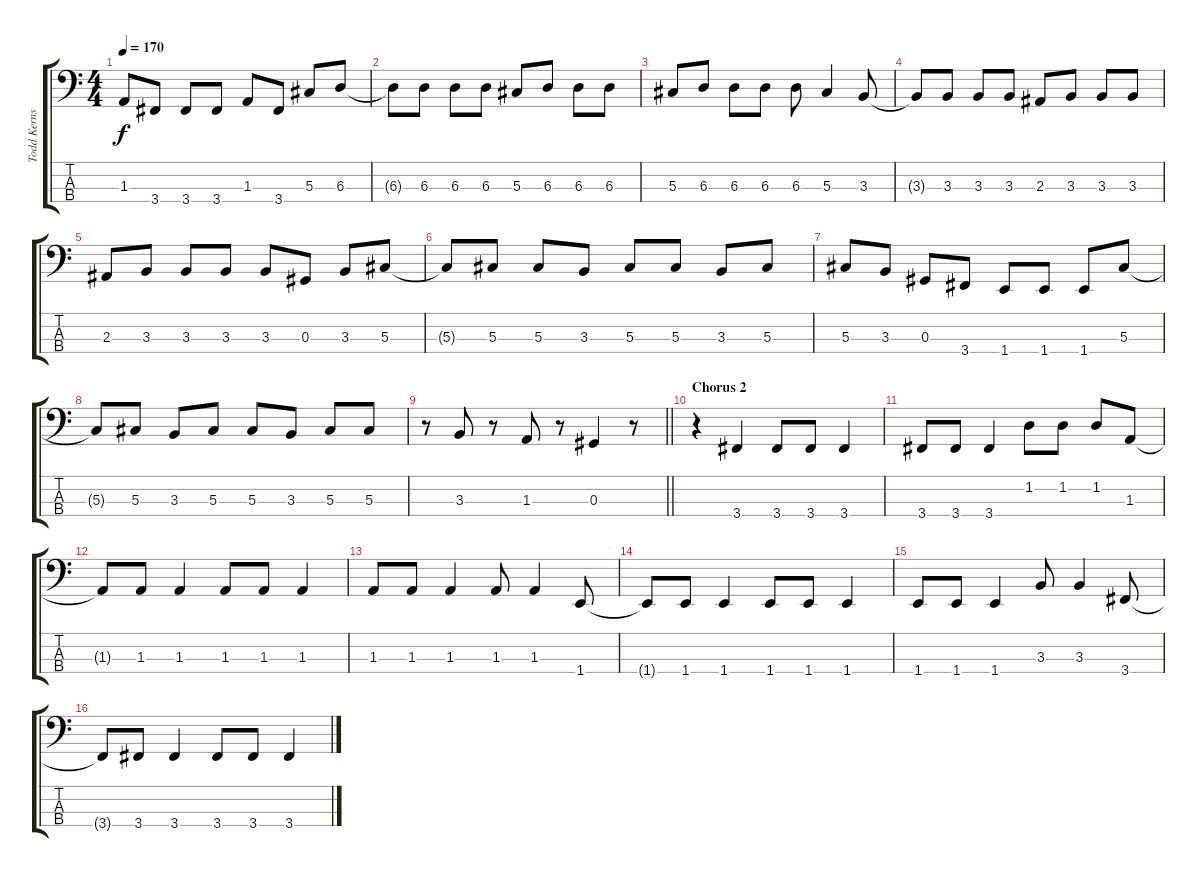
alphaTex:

\track ("Todd Kerns" "Todd Kerns") {instrument electricbasspick}
\staff {score tabs}
\tuning (Gb2 Db2 Ab1 Eb1) {hide}
\ts (4 4)
\tempo 170
\clef f4
\ks c
1.3.8{dy f} 3.4.8 3.4.8 3.4.8 1.3.8 3.4.8 5.3.8 6.3.8 |
6.3{t}.8 6.3.8 6.3.8 6.3.8 5.3.8 6.3.8 6.3.8 6.3.8 |
5.3.8 6.3.8 6.3.8 6.3.8 6.3.8 5.3.4 3.3.8 |
3.3{t}.8 3.3.8 3.3.8 3.3.8 2.3.8 3.3.8 3.3.8 3.3.8 |
2.3.8 3.3.8 3.3.8 3.3.8 3.3.8 0.3.8 3.3.8 5.3.8 |
5.3{t}.8 5.3.8 5.3.8 3.3.8 5.3.8 5.3.8 3.3.8 5.3.8 |
5.3.8 3.3.8 0.3.8 3.4.8 1.4.8 1.4.8 1.4.8 5.3.8 |
5.3{t}.8 5.3.8 3.3.8 5.3.8 5.3.8 3.3.8 5.3.8 5.3.8 |
\barLineRight lightlight
r.8 3.3.8 r.8 1.3.8 r.8 0.3.4 r.8 |
\section ("" "Chorus 2")
r.4 3.4.4 3.4.8 3.4.8 3.4.4 |
3.4.8 3.4.8 3.4.4 1.2.8 1.2.8 1.2.8 1.3.8 |
1.3{t}.8 1.3.8 1.3.4 1.3.8 1.3.8 1.3.4 |
1.3.8 1.3.8 1.3.4 1.3.8 1.3.4 1.4.8 |
1.4{t}.8 1.4.8 1.4.4 1.4.8 1.4.8 1.4.4 |
1.4.8 1.4.8 1.4.4 3.3.8 3.3.4 3.4.8 |
3.4{t}.8 3.4.8 3.4.4 3.4.8 3.4.8 3.4.4
